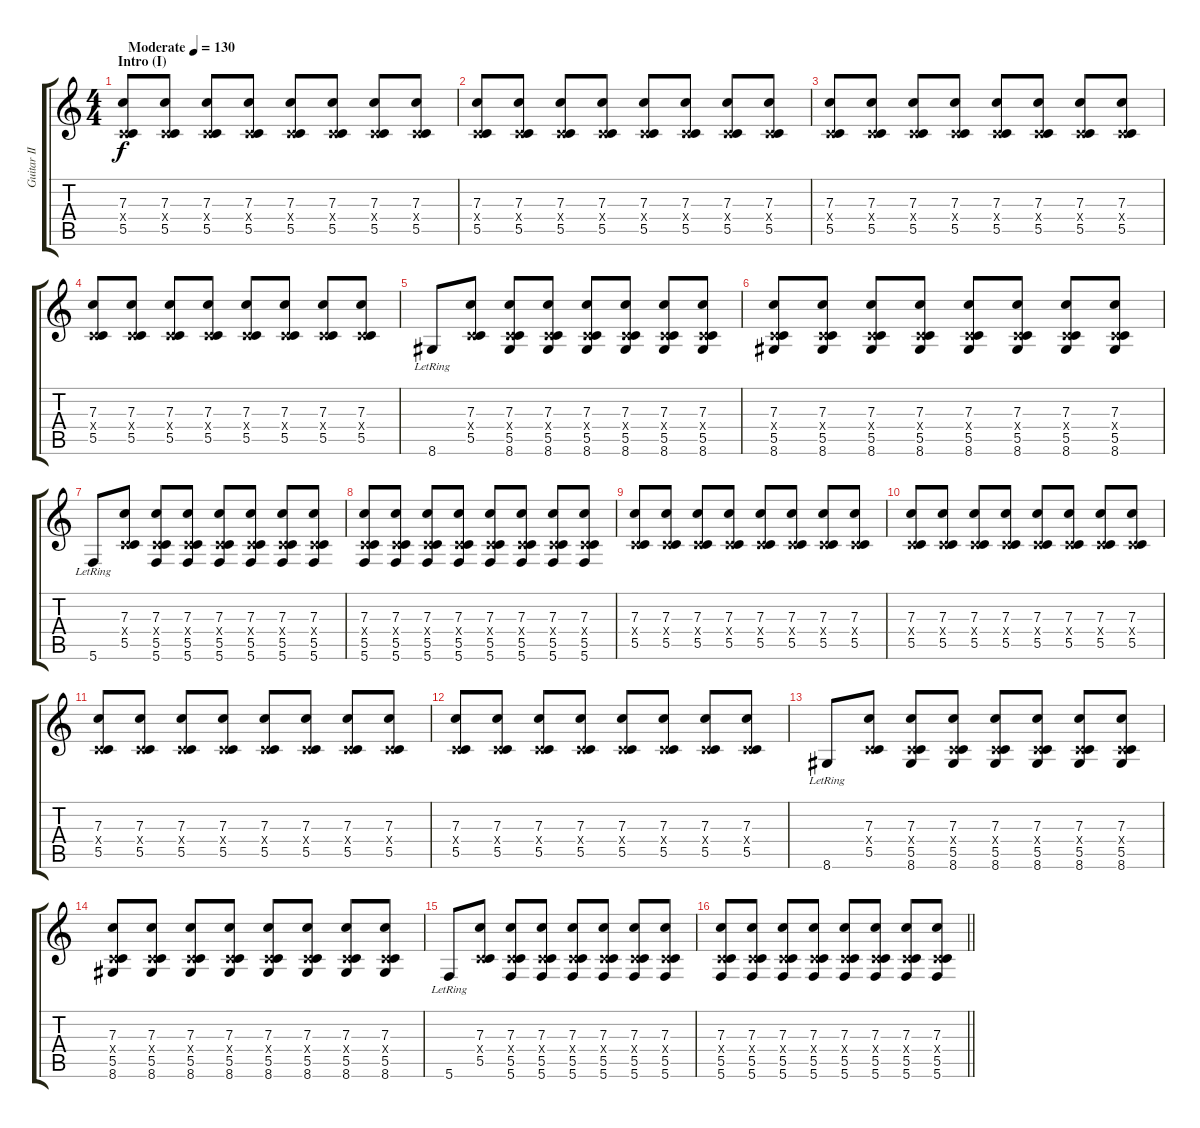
\track ("Guitar II" "Guitar II") {instrument overdrivenguitar}
\staff {score tabs}
\tuning (D4 A3 F3 C3 G2 C2) {hide}
\ts (4 4)
\section ("" "Intro (I)")
\tempo (130 "Moderate")
\clef g2
\ks c
(7.3 0.4{x} 5.5).8{dy f instrument overdrivenguitar} (7.3 0.4{x} 5.5).8 (7.3 0.4{x} 5.5).8 (7.3 0.4{x} 5.5).8 (7.3 0.4{x} 5.5).8 (7.3 0.4{x} 5.5).8 (7.3 0.4{x} 5.5).8 (7.3 0.4{x} 5.5).8 |
(7.3 0.4{x} 5.5).8 (7.3 0.4{x} 5.5).8 (7.3 0.4{x} 5.5).8 (7.3 0.4{x} 5.5).8 (7.3 0.4{x} 5.5).8 (7.3 0.4{x} 5.5).8 (7.3 0.4{x} 5.5).8 (7.3 0.4{x} 5.5).8 |
(7.3 0.4{x} 5.5).8 (7.3 0.4{x} 5.5).8 (7.3 0.4{x} 5.5).8 (7.3 0.4{x} 5.5).8 (7.3 0.4{x} 5.5).8 (7.3 0.4{x} 5.5).8 (7.3 0.4{x} 5.5).8 (7.3 0.4{x} 5.5).8 |
(7.3 0.4{x} 5.5).8 (7.3 0.4{x} 5.5).8 (7.3 0.4{x} 5.5).8 (7.3 0.4{x} 5.5).8 (7.3 0.4{x} 5.5).8 (7.3 0.4{x} 5.5).8 (7.3 0.4{x} 5.5).8 (7.3 0.4{x} 5.5).8 |
8.6{lr}.8 (7.3 0.4{x} 5.5).8 (7.3 0.4{x} 5.5 8.6).8 (7.3 0.4{x} 5.5 8.6).8 (7.3 0.4{x} 5.5 8.6).8 (7.3 0.4{x} 5.5 8.6).8 (7.3 0.4{x} 5.5 8.6).8 (7.3 0.4{x} 5.5 8.6).8 |
(7.3 0.4{x} 5.5 8.6).8 (7.3 0.4{x} 5.5 8.6).8 (7.3 0.4{x} 5.5 8.6).8 (7.3 0.4{x} 5.5 8.6).8 (7.3 0.4{x} 5.5 8.6).8 (7.3 0.4{x} 5.5 8.6).8 (7.3 0.4{x} 5.5 8.6).8 (7.3 0.4{x} 5.5 8.6).8 |
5.6{lr}.8 (7.3 0.4{x} 5.5).8 (7.3 0.4{x} 5.5 5.6).8 (7.3 0.4{x} 5.5 5.6).8 (7.3 0.4{x} 5.5 5.6).8 (7.3 0.4{x} 5.5 5.6).8 (7.3 0.4{x} 5.5 5.6).8 (7.3 0.4{x} 5.5 5.6).8 |
(7.3 0.4{x} 5.5 5.6).8 (7.3 0.4{x} 5.5 5.6).8 (7.3 0.4{x} 5.5 5.6).8 (7.3 0.4{x} 5.5 5.6).8 (7.3 0.4{x} 5.5 5.6).8 (7.3 0.4{x} 5.5 5.6).8 (7.3 0.4{x} 5.5 5.6).8 (7.3 0.4{x} 5.5 5.6).8 |
(7.3 0.4{x} 5.5).8 (7.3 0.4{x} 5.5).8 (7.3 0.4{x} 5.5).8 (7.3 0.4{x} 5.5).8 (7.3 0.4{x} 5.5).8 (7.3 0.4{x} 5.5).8 (7.3 0.4{x} 5.5).8 (7.3 0.4{x} 5.5).8 |
(7.3 0.4{x} 5.5).8 (7.3 0.4{x} 5.5).8 (7.3 0.4{x} 5.5).8 (7.3 0.4{x} 5.5).8 (7.3 0.4{x} 5.5).8 (7.3 0.4{x} 5.5).8 (7.3 0.4{x} 5.5).8 (7.3 0.4{x} 5.5).8 |
(7.3 0.4{x} 5.5).8 (7.3 0.4{x} 5.5).8 (7.3 0.4{x} 5.5).8 (7.3 0.4{x} 5.5).8 (7.3 0.4{x} 5.5).8 (7.3 0.4{x} 5.5).8 (7.3 0.4{x} 5.5).8 (7.3 0.4{x} 5.5).8 |
(7.3 0.4{x} 5.5).8 (7.3 0.4{x} 5.5).8 (7.3 0.4{x} 5.5).8 (7.3 0.4{x} 5.5).8 (7.3 0.4{x} 5.5).8 (7.3 0.4{x} 5.5).8 (7.3 0.4{x} 5.5).8 (7.3 0.4{x} 5.5).8 |
8.6{lr}.8 (7.3 0.4{x} 5.5).8 (7.3 0.4{x} 5.5 8.6).8 (7.3 0.4{x} 5.5 8.6).8 (7.3 0.4{x} 5.5 8.6).8 (7.3 0.4{x} 5.5 8.6).8 (7.3 0.4{x} 5.5 8.6).8 (7.3 0.4{x} 5.5 8.6).8 |
(7.3 0.4{x} 5.5 8.6).8 (7.3 0.4{x} 5.5 8.6).8 (7.3 0.4{x} 5.5 8.6).8 (7.3 0.4{x} 5.5 8.6).8 (7.3 0.4{x} 5.5 8.6).8 (7.3 0.4{x} 5.5 8.6).8 (7.3 0.4{x} 5.5 8.6).8 (7.3 0.4{x} 5.5 8.6).8 |
5.6{lr}.8 (7.3 0.4{x} 5.5).8 (7.3 0.4{x} 5.5 5.6).8 (7.3 0.4{x} 5.5 5.6).8 (7.3 0.4{x} 5.5 5.6).8 (7.3 0.4{x} 5.5 5.6).8 (7.3 0.4{x} 5.5 5.6).8 (7.3 0.4{x} 5.5 5.6).8 |
\barLineRight lightlight
(7.3 0.4{x} 5.5 5.6).8 (7.3 0.4{x} 5.5 5.6).8 (7.3 0.4{x} 5.5 5.6).8 (7.3 0.4{x} 5.5 5.6).8 (7.3 0.4{x} 5.5 5.6).8 (7.3 0.4{x} 5.5 5.6).8 (7.3 0.4{x} 5.5 5.6).8 (7.3 0.4{x} 5.5 5.6).8
